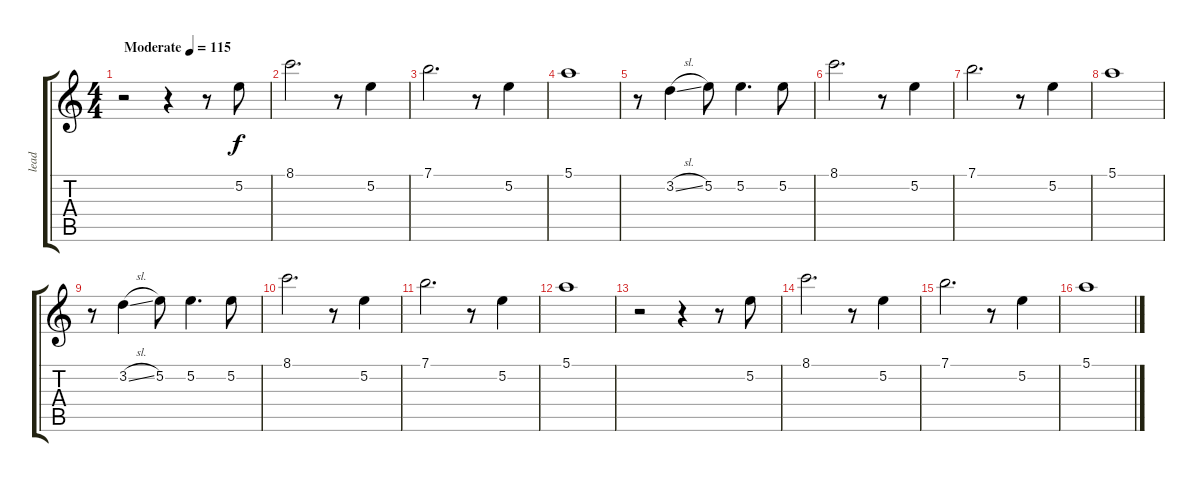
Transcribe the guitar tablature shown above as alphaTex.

\track ("lead" "lead") {instrument electricguitarclean}
\staff {score tabs}
\tuning (E4 B3 G3 D3 A2 E2) {hide}
\ts (4 4)
\tempo (115 "Moderate")
\clef g2
\ks c
r.2{dy f instrument electricguitarclean} r.4 r.8 5.2.8 |
8.1.2{d} r.8 5.2.4 |
7.1.2{d} r.8 5.2.4 |
5.1.1 |
r.8 3.2{sl}.4 5.2.8 5.2.4{d} 5.2.8 |
8.1.2{d} r.8 5.2.4 |
7.1.2{d} r.8 5.2.4 |
5.1.1 |
r.8 3.2{sl}.4 5.2.8 5.2.4{d} 5.2.8 |
8.1.2{d} r.8 5.2.4 |
7.1.2{d} r.8 5.2.4 |
5.1.1 |
r.2 r.4 r.8 5.2.8 |
8.1.2{d} r.8 5.2.4 |
7.1.2{d} r.8 5.2.4 |
5.1.1
